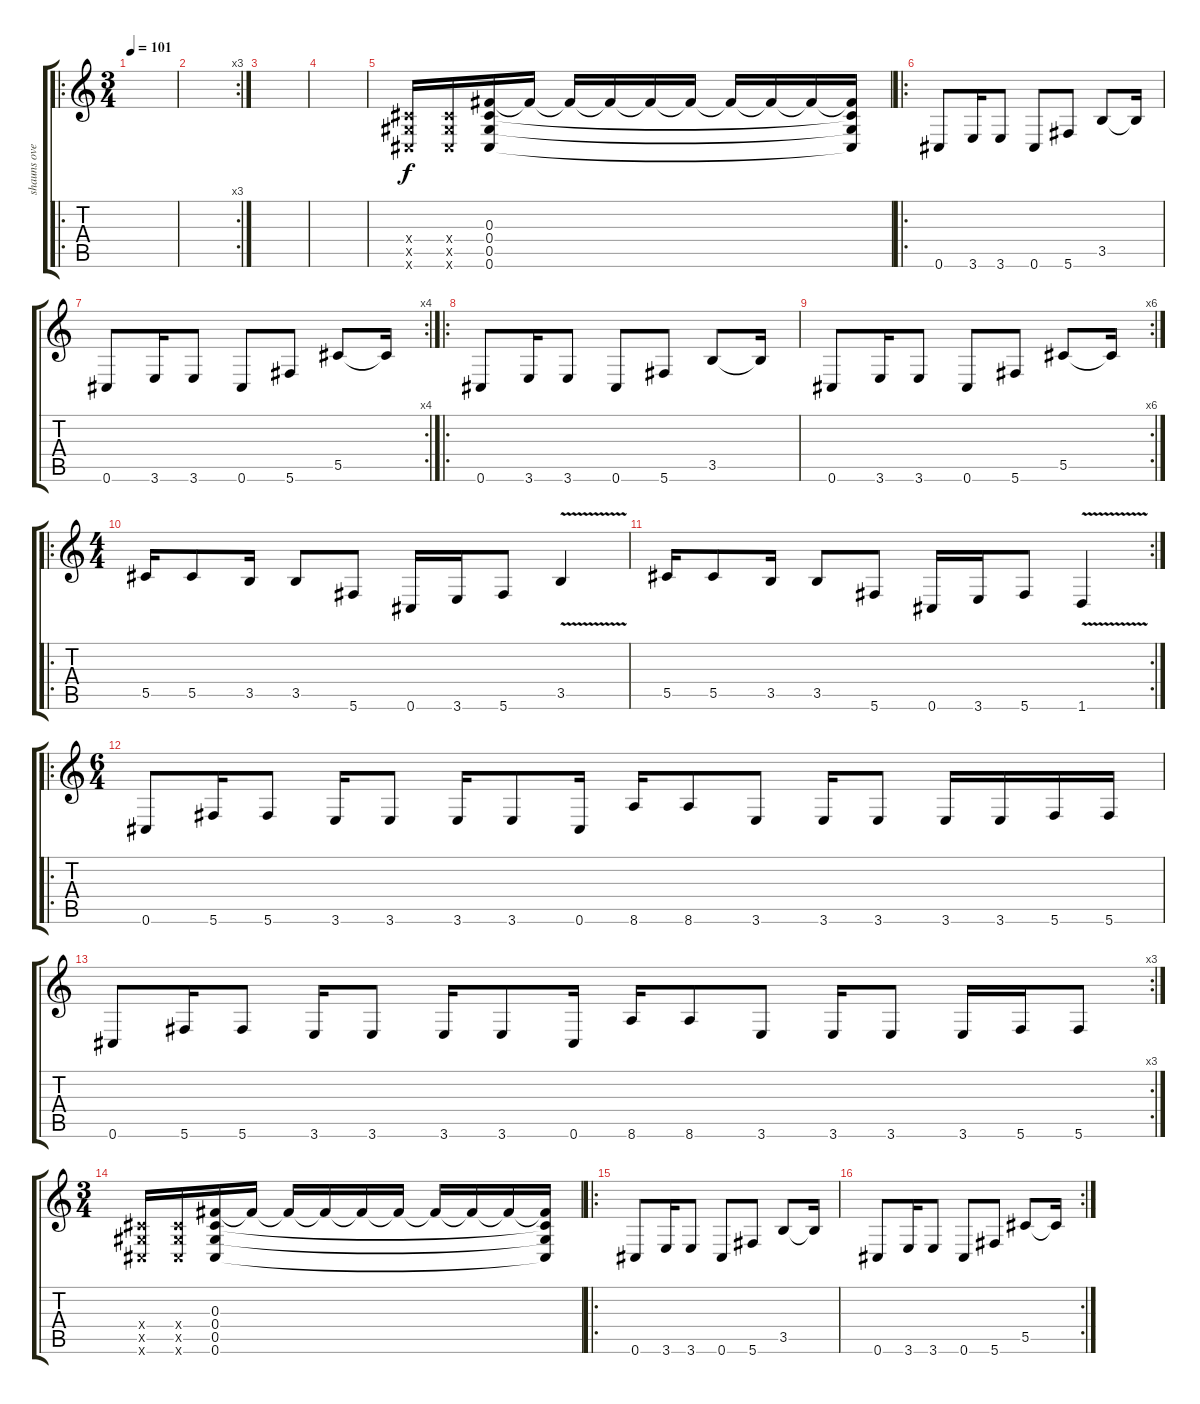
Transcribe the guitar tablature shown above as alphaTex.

\track ("shauns overdub" "shauns ove") {instrument electricguitarjazz}
\staff {score tabs}
\tuning (Eb4 Bb3 Gb3 Db3 Ab2 Db2) {hide}
\ro
\ts (3 4)
\tempo 101
\clef g2
\ks c
|
\rc 3
|
|
|
(0.4{x} 0.5{x} 0.6{x}).16{volume 16 balance 8} (0.4{x} 0.5{x} 0.6{x}).16 (0.3 0.4 0.5 0.6).16{volume 4 balance 0} 0.3{t}.16{volume 6 balance 16} 0.3{t}.16{volume 8 balance 0} 0.3{t}.16{volume 10 balance 16} 0.3{t}.16{volume 11 balance 0} 0.3{t}.16{volume 12 balance 16} 0.3{t}.16{volume 13 balance 0} 0.3{t}.16{volume 14 balance 16} 0.3{t}.16{volume 15 balance 0} (0.3{t} 0.4{t} 0.5{t} 0.6{t}).16{volume 16 balance 16} |
\ro
0.6.8{volume 16 balance 8 instrument overdrivenguitar} 3.6.16 3.6.8 0.6.8 5.6.8 3.5.8 3.5{t}.16 |
\rc 4
0.6.8 3.6.16 3.6.8 0.6.8 5.6.8 5.5.8 5.5{t}.16 |
\ro
0.6.8{volume 16 balance 8 instrument overdrivenguitar} 3.6.16 3.6.8 0.6.8 5.6.8 3.5.8 3.5{t}.16 |
\rc 6
0.6.8 3.6.16 3.6.8 0.6.8 5.6.8 5.5.8 5.5{t}.16 |
\ro
\ts (4 4)
5.5.16 5.5.8 3.5.16 3.5.8 5.6.8 0.6.16 3.6.16 5.6.8 3.5{v}.4 |
\rc 2
5.5.16 5.5.8 3.5.16 3.5.8 5.6.8 0.6.16 3.6.16 5.6.8 1.6{v}.4 |
\ro
\ts (6 4)
0.6.8{volume 16 balance 8 instrument distortionguitar} 5.6.16 5.6.8 3.6.16 3.6.8 3.6.16 3.6.8 0.6.16 8.6.16 8.6.8 3.6.8 3.6.16 3.6.8 3.6.16 3.6.16 5.6.16 5.6.16 |
\rc 3
0.6.8 5.6.16 5.6.8 3.6.16 3.6.8 3.6.16 3.6.8 0.6.16 8.6.16 8.6.8 3.6.8 3.6.16 3.6.8 3.6.16 5.6.16 5.6.8 |
\ts (3 4)
(0.4{x} 0.5{x} 0.6{x}).16{volume 16 balance 8} (0.4{x} 0.5{x} 0.6{x}).16 (0.3 0.4 0.5 0.6).16{volume 4 balance 0} 0.3{t}.16{volume 6 balance 16} 0.3{t}.16{volume 8 balance 0} 0.3{t}.16{volume 10 balance 16} 0.3{t}.16{volume 11 balance 0} 0.3{t}.16{volume 12 balance 16} 0.3{t}.16{volume 13 balance 0} 0.3{t}.16{volume 14 balance 16} 0.3{t}.16{volume 15 balance 0} (0.3{t} 0.4{t} 0.5{t} 0.6{t}).16{volume 16 balance 16} |
\ro
0.6.8{volume 16 balance 8 instrument overdrivenguitar} 3.6.16 3.6.8 0.6.8 5.6.8 3.5.8 3.5{t}.16 |
\rc 2
0.6.8 3.6.16 3.6.8 0.6.8 5.6.8 5.5.8 5.5{t}.16
